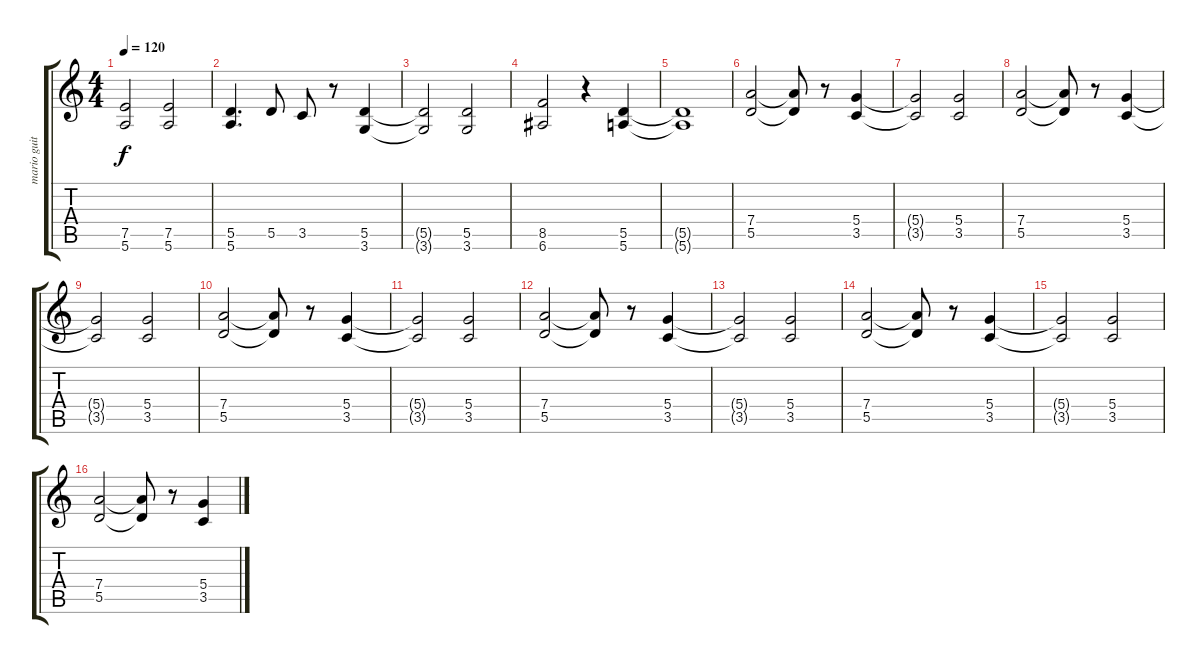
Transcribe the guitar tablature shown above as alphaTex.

\track ("mario guitar" "mario guit") {instrument acousticguitarsteel}
\staff {score tabs}
\tuning (E4 B3 G3 D3 A2 E2) {hide}
\ts (4 4)
\tempo 120
\clef g2
\ks c
(7.5{t} 5.6{t}).2{dy f} (7.5 5.6).2 |
(5.5 5.6).4{d volume 16 instrument overdrivenguitar} 5.5.8 3.5.8 r.8 (5.5 3.6).4 |
(5.5{t} 3.6{t}).2 (5.5 3.6).2 |
(8.5 6.6).2 r.4 (5.5 5.6).4 |
(5.5{t} 5.6{t}).1 |
(7.4 5.5).2 (7.4{t} 5.5{t}).8 r.8 (5.4 3.5).4 |
(5.4{t} 3.5{t}).2 (5.4 3.5).2 |
(7.4 5.5).2 (7.4{t} 5.5{t}).8 r.8 (5.4 3.5).4 |
(5.4{t} 3.5{t}).2 (5.4 3.5).2 |
(7.4 5.5).2 (7.4{t} 5.5{t}).8 r.8 (5.4 3.5).4 |
(5.4{t} 3.5{t}).2 (5.4 3.5).2 |
(7.4 5.5).2 (7.4{t} 5.5{t}).8 r.8 (5.4 3.5).4 |
(5.4{t} 3.5{t}).2 (5.4 3.5).2 |
(7.4 5.5).2 (7.4{t} 5.5{t}).8 r.8 (5.4 3.5).4 |
(5.4{t} 3.5{t}).2 (5.4 3.5).2 |
(7.4 5.5).2 (7.4{t} 5.5{t}).8 r.8 (5.4 3.5).4
